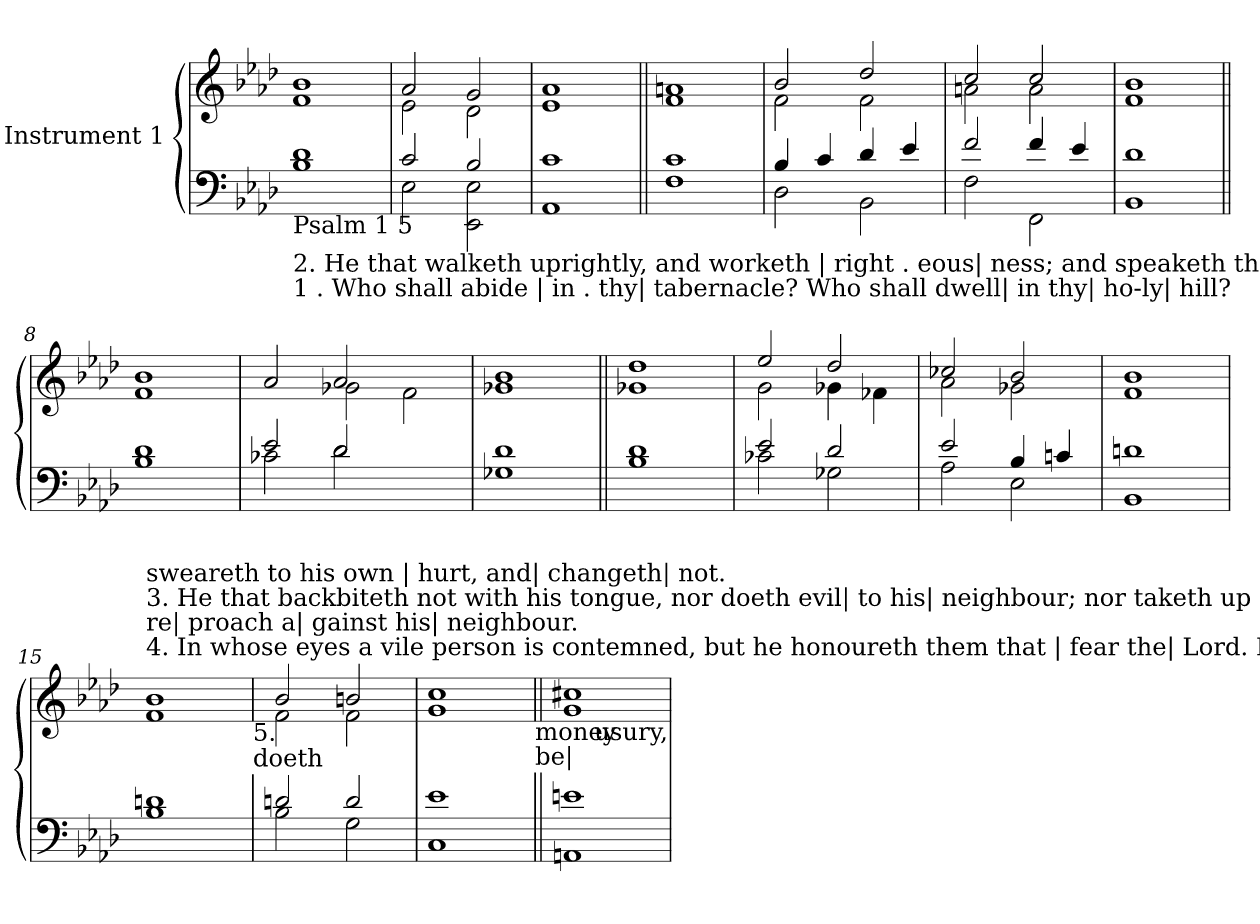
**kern	**kern
*part1	*part1
*staff2	*staff1
*I"Instrument 1	*
!!LO:PB:g=z
*stria5	*stria5
*clefF4	*clefG2
*k[b-e-a-d-]	*k[b-e-a-d-]
*A-:	*A-:
=1	=1
!LO:TX:b:t=Psalm 1 5	!
!LO:TX:b:t=2. He that walketh uprightly, and worketh | right . eous| ness; and speaketh the| truth| in his| heart.	!
!LO:TX:b:t=1 . Who shall abide | in . thy| tabernacle? Who shall dwell| in thy| ho-ly| hill?	!
1d- 1B-	1b- 1f
=2	=2
*^	*^
2c/	2E-\	2a-/	2e-\
2B-/	2E-\ 2EE-\	2g/	2d-\
*v	*v	*	*
*	*v	*v
=3	=3
1c 1AA-	1e- 1a-
=4||	=4||
1c 1F	1f 1an
=5	=5
*^	*^
4B-/	2D-\	2b-/	2f\
4c/	.	.	.
4d-/	2BB-\	2dd-/	2f\
4e-/	.	.	.
=6	=6	=6	=6
2f/	2F\	2cc/	2an\
4f/	2FF\	2cc/	2a\
4e-/	.	.	.
*v	*v	*	*
*	*v	*v
=7	=7
1d- 1BB-	1f 1b-
=8||	=8||
1d- 1B-	1f 1b-
=9	=9
*^	*^
2e-/	2c-X\	2a-/	2ryy
2d-/	2d-\	2a-/	2g-X\
2ryy	2ryy	2ryy	2f\
*v	*v	*	*
*	*v	*v
=10	=10
1d- 1G-X	1g-X 1b-
=11||	=11||
1d- 1B-	1g-X 1dd-
=12	=12
*^	*^
2e-/	2c-X\	2ee-/	2g\
2d-/	2G-X\	2dd-/	4g-X\
.	.	.	4f-X\
=13	=13	=13	=13
2e-/	2A-\	2cc-X/	2a-\
4B-/	2E-\	2b-/	2g-X\
4cn/	.	.	.
*v	*v	*	*
*	*v	*v
=14	=14
1dn 1BB-	1f 1b-
!!LO:LB:g=z
=15	=15
!	!LO:TX:a:t=4. In whose eyes a vile person is contemned, but he honoureth them that | fear the| Lord. He that
!	!LO:TX:a:t=re| proach a| gainst his| neighbour.
!	!LO:TX:a:t=3. He that backbiteth not with his tongue, nor doeth evil| to his| neighbour; nor taketh up a
!	!LO:TX:a:t=sweareth to his own | hurt, and| changeth| not.
1dn 1B-	1f 1b-
!	!LO:TX:b:t=5.
!	!LO:TX:b:t=doeth
=16	=16
*^	*^
2dn/	2B-\	2b-/	2f\
2d/	2G\	2bn/	2f\
!	!	!	!LO:TX:b:t=his
!	!	!	!LO:TX:b:t=shall| never|
!	!	!	!LO:TX:b:t=not
*v	*v	*	*
*	*v	*v
=17	=17
1e- 1C	1g 1cc
!	!LO:TX:b:t=money
!	!LO:TX:b:t=be|
=18||	=18||
1en 1AAn	1g 1cc#X
!	!LO:TX:b:t=usury,
=	=
*-	*-
